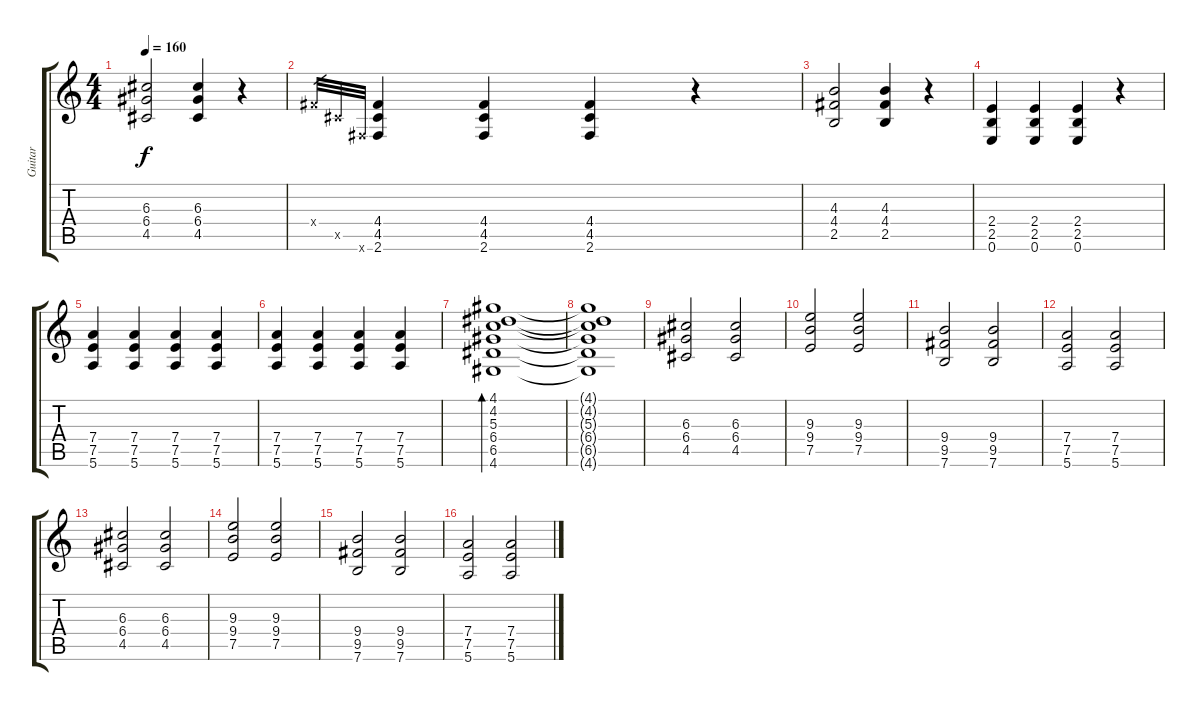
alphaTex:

\track ("Guitar" "Guitar") {instrument distortionguitar}
\staff {score tabs}
\tuning (E4 B3 G3 D3 A2 E2) {hide}
\ts (4 4)
\tempo 160
\clef g2
\ks c
(6.3 6.4 4.5).2{dy f} (6.3 6.4 4.5).4 r.4 |
4.4{x}.32{gr} 4.5{x}.32{gr} 2.6{x}.32{gr} (4.4 4.5 2.6).4 (4.4 4.5 2.6).4 (4.4 4.5 2.6).4 r.4 |
(4.3 4.4 2.5).2 (4.3 4.4 2.5).4 r.4 |
(2.4 2.5 0.6).4 (2.4 2.5 0.6).4 (2.4 2.5 0.6).4 r.4 |
(7.4 7.5 5.6).4{volume 11} (7.4 7.5 5.6).4 (7.4 7.5 5.6).4 (7.4 7.5 5.6).4 |
(7.4 7.5 5.6).4 (7.4 7.5 5.6).4 (7.4 7.5 5.6).4 (7.4 7.5 5.6).4 |
(4.1 4.2 5.3 6.4 6.5 4.6).1{bd 120} |
(4.1{t} 4.2{t} 5.3{t} 6.4{t} 6.5{t} 4.6{t}).1 |
(6.3 6.4 4.5).2{volume 12} (6.3 6.4 4.5).2 |
(9.3 9.4 7.5).2 (9.3 9.4 7.5).2 |
(9.4 9.5 7.6).2 (9.4 9.5 7.6).2 |
(7.4 7.5 5.6).2 (7.4 7.5 5.6).2 |
(6.3 6.4 4.5).2 (6.3 6.4 4.5).2 |
(9.3 9.4 7.5).2 (9.3 9.4 7.5).2 |
(9.4 9.5 7.6).2 (9.4 9.5 7.6).2 |
(7.4 7.5 5.6).2 (7.4 7.5 5.6).2
